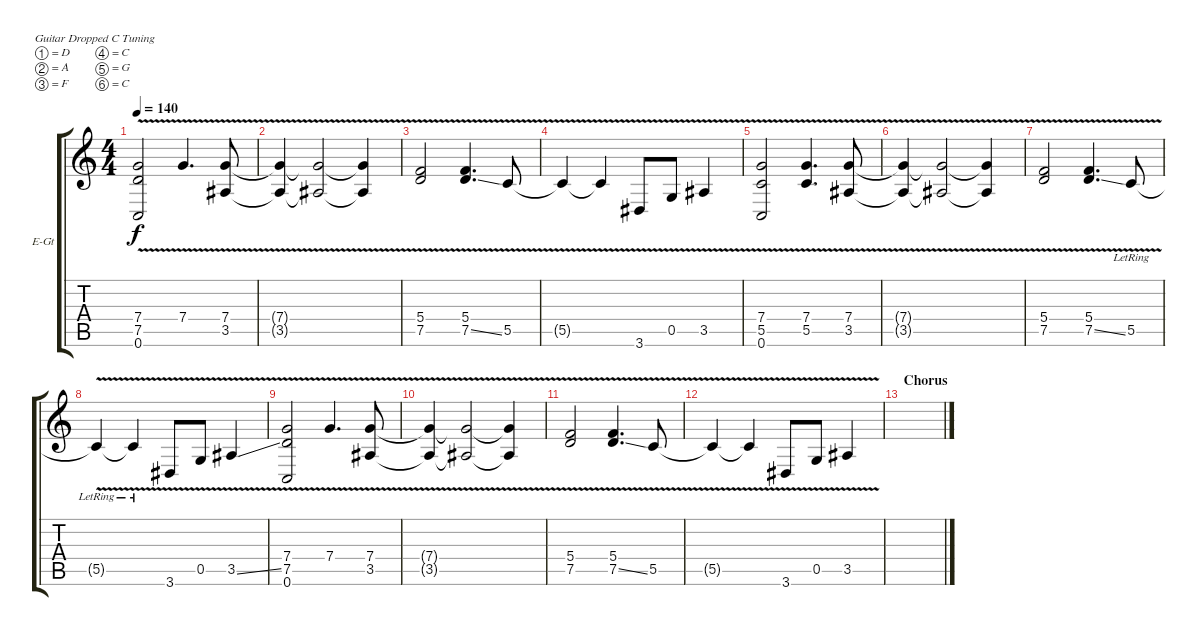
\bracketExtendMode groupsimilarinstruments
\firstSystemTrackNameOrientation horizontal
\otherSystemsTrackNameOrientation horizontal
\track ("Guitar 1" "E-Gt") {instrument overdrivenguitar}
\staff {score tabs}
\tuning (D4 A3 F3 C3 G2 C2)
\ts (4 4)
\tempo 140
\clef g2
\scale
0.333333
\ks c
(7.4{v} 7.5{v} 0.6{v}).2{dy f} 7.4{v}.4{d} (7.4{v} 3.5{v}).8 |
\scale
0.333333 (7.4{v t} 3.5{v t}).4 (7.4{v t} 3.5{v t}).2 (7.4{v t} 3.5{v t}).4 |
\scale
0.333333 (5.4{v} 7.5{v}).2 (5.4{v} 7.5{v ss}).4{d} 5.5{v}.8 |
\scale
0.333333 5.5{v t}.4 5.5{v t}.4 3.6{v}.8 0.5{v}.8 3.5{v}.4 |
\scale
0.333333 (7.4{v} 5.5{v} 0.6{v}).2 (7.4{v} 5.5{v}).4{d} (7.4{v} 3.5{v}).8 |
\scale
0.333333 (7.4{v t} 3.5{v t}).4 (7.4{v t} 3.5{v t}).2 (7.4{v t} 3.5{v t}).4 |
\scale
0.333333 (5.4{v} 7.5{v}).2 (5.4{v} 7.5{v ss}).4{d} 5.5{v lr}.8 |
\scale
0.333333 5.5{v lr t}.4 5.5{v lr t}.4 3.6{v}.8 0.5{v}.8 3.5{v ss}.4 |
\scale
0.333333 (7.4{v} 7.5{v} 0.6{v}).2 7.4{v}.4{d} (7.4{v} 3.5{v}).8 |
\scale
0.333333 (7.4{v t} 3.5{v t}).4 (7.4{v t} 3.5{v t}).2 (7.4{v t} 3.5{v t}).4 |
\scale
0.333333 (5.4{v} 7.5{v}).2 (5.4{v} 7.5{v ss}).4{d} 5.5{v}.8 |
\scale
0.333333 5.5{v t}.4 5.5{v t}.4 3.6{v}.8 0.5{v}.8 3.5{v}.4 |
\section ("" "Chorus")
\scale
0.333333 |
\scale
0.333333 |
\scale
0.333333 |
\scale
0.333333
